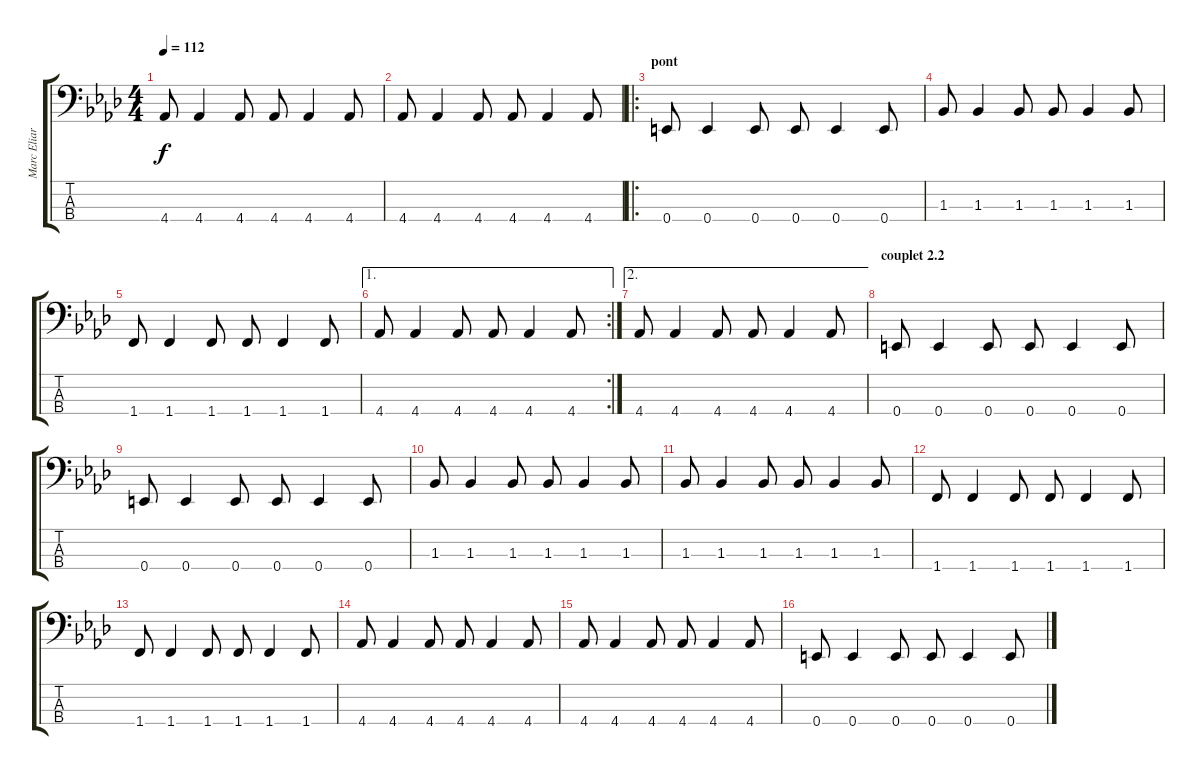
\track ("Marc Eliard (basse)" "Marc Eliar") {instrument electricbassfinger}
\staff {score tabs}
\tuning (G2 D2 A1 E1) {hide}
\ts (4 4)
\tempo 112
\clef f4
\ks ab
4.4.8{dy f} 4.4.4 4.4.8 4.4.8 4.4.4 4.4.8 |
4.4.8 4.4.4 4.4.8 4.4.8 4.4.4 4.4.8 |
\ro
\section ("" "pont")
0.4.8 0.4.4 0.4.8 0.4.8 0.4.4 0.4.8 |
1.3.8 1.3.4 1.3.8 1.3.8 1.3.4 1.3.8 |
1.4.8 1.4.4 1.4.8 1.4.8 1.4.4 1.4.8 |
\ae 1
\rc 2
4.4.8 4.4.4 4.4.8 4.4.8 4.4.4 4.4.8 |
\ae 2
4.4.8 4.4.4 4.4.8 4.4.8 4.4.4 4.4.8 |
\section ("" "couplet 2.2")
0.4.8 0.4.4 0.4.8 0.4.8 0.4.4 0.4.8 |
0.4.8 0.4.4 0.4.8 0.4.8 0.4.4 0.4.8 |
1.3.8 1.3.4 1.3.8 1.3.8 1.3.4 1.3.8 |
1.3.8 1.3.4 1.3.8 1.3.8 1.3.4 1.3.8 |
1.4.8 1.4.4 1.4.8 1.4.8 1.4.4 1.4.8 |
1.4.8 1.4.4 1.4.8 1.4.8 1.4.4 1.4.8 |
4.4.8 4.4.4 4.4.8 4.4.8 4.4.4 4.4.8 |
4.4.8 4.4.4 4.4.8 4.4.8 4.4.4 4.4.8 |
0.4.8{volume 16} 0.4.4 0.4.8 0.4.8 0.4.4 0.4.8
